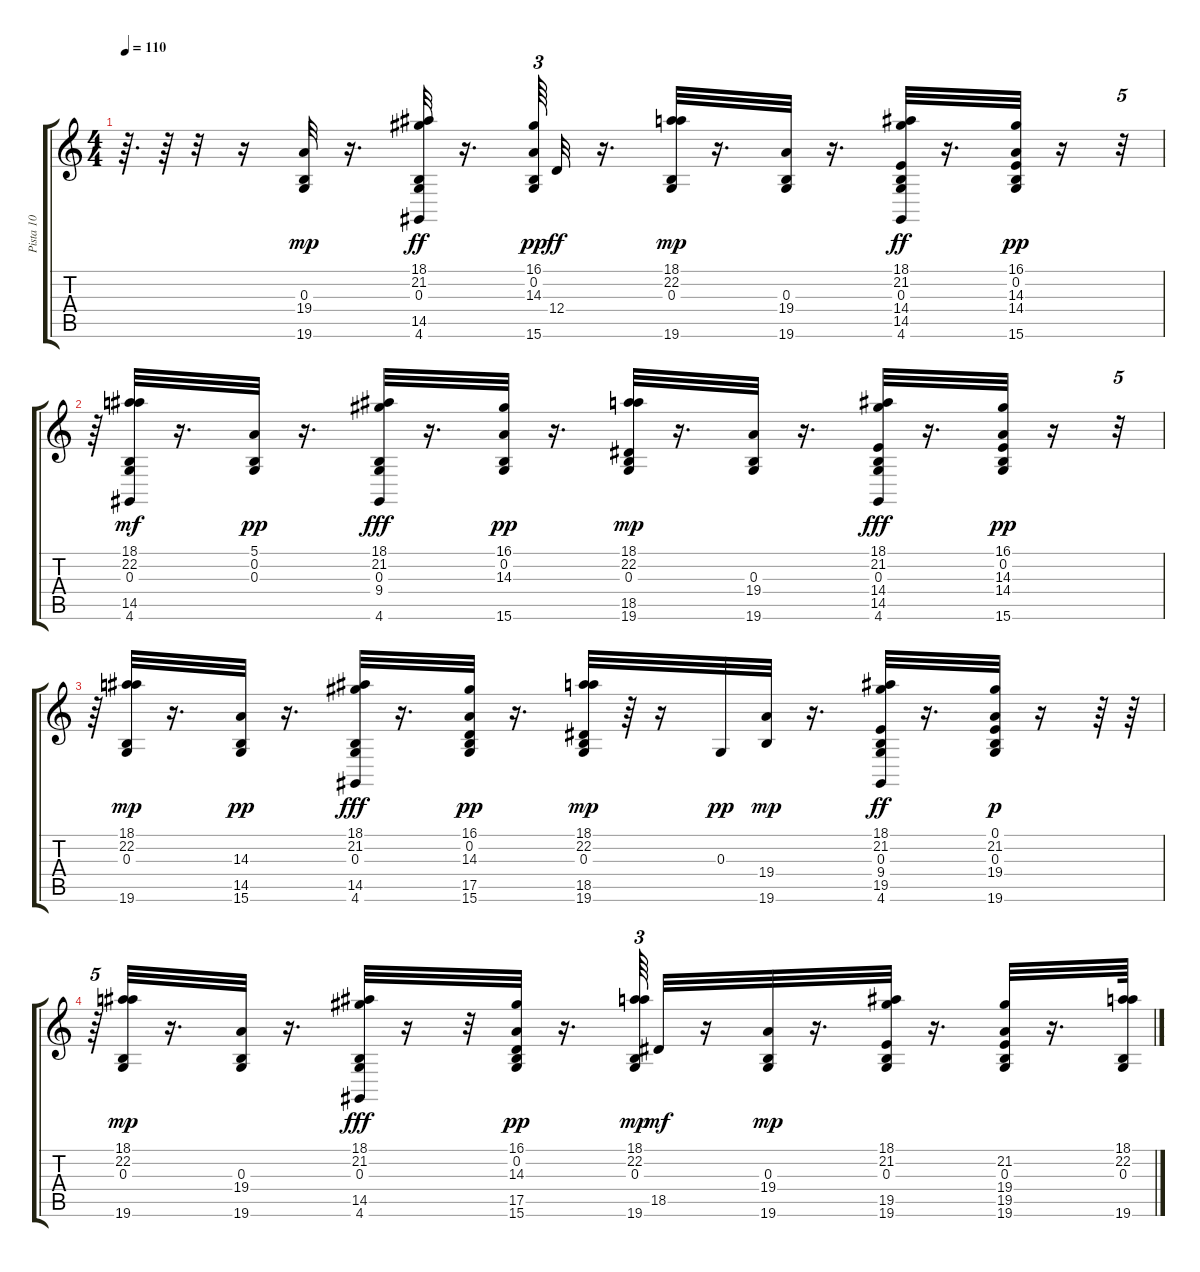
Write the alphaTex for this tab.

\track ("Pista 10" "Pista 10") {instrument cello}
\staff {score tabs}
\tuning (E4 B3 G3 D3 A2 E2) {hide}
\ts (4 4)
\tempo 110
\clef g2
\ks c
r.64{d dy mp} r.64 r.32 r.16 (0.3 19.4 19.6).32 r.16{d} (18.1 21.2 0.3 14.5 4.6).32{dy ff} r.16{d} (16.1 0.2 14.3 15.6).64{tu (3 2) dy pp} 12.4.32{dy ff} r.16{d} (18.1 22.2 0.3 19.6).32{dy mp} r.16{d} (0.3 19.4 19.6).32 r.16{d} (18.1 21.2 0.3 14.4 14.5 4.6).32{dy ff} r.16{d} (16.1 0.2 14.3 14.4 15.6).32{dy pp} r.16 r.32{tu (5 4)} |
r.64 (18.1 22.2 0.3 14.5 4.6).32{dy mf} r.16{d} (5.1 0.2 0.3).32{dy pp} r.16{d} (18.1 21.2 0.3 9.4 4.6).32{dy fff} r.16{d} (16.1 0.2 14.3 15.6).32{dy pp} r.16{d} (18.1 22.2 0.3 18.5 19.6).32{dy mp} r.16{d} (0.3 19.4 19.6).32 r.16{d} (18.1 21.2 0.3 14.4 14.5 4.6).32{dy fff} r.16{d} (16.1 0.2 14.3 14.4 15.6).32{dy pp} r.16 r.32{tu (5 4)} |
r.64 (18.1 22.2 0.3 19.6).32{dy mp} r.16{d} (14.3 14.5 15.6).32{dy pp} r.16{d} (18.1 21.2 0.3 14.5 4.6).32{dy fff} r.16{d} (16.1 0.2 14.3 17.5 15.6).32{dy pp} r.16{d} (18.1 22.2 0.3 18.5 19.6).32{dy mp} r.64 r.16 0.3.32{dy pp} (19.4 19.6).32{dy mp} r.16{d} (18.1 21.2 0.3 9.4 19.5 4.6).32{dy ff} r.16{d} (0.1 21.2 0.3 19.4 19.6).32{dy p} r.16 r.64 r.64 |
r.64{tu (5 4)} (18.1 22.2 0.3 19.6).32{dy mp} r.16{d} (0.3 19.4 19.6).32 r.16{d} (18.1 21.2 0.3 14.5 4.6).32{dy fff} r.16 r.32 (16.1 0.2 14.3 17.5 15.6).32{dy pp} r.16{d} (18.1 22.2 0.3 19.6).64{tu (3 2) dy mp} 18.5.32{dy mf} r.16 (0.3 19.4 19.6).32{dy mp} r.16{d} (18.1 21.2 0.3 19.5 19.6).32 r.16{d} (21.2 0.3 19.4 19.5 19.6).32 r.16{d} (18.1 22.2 0.3 19.6).64
